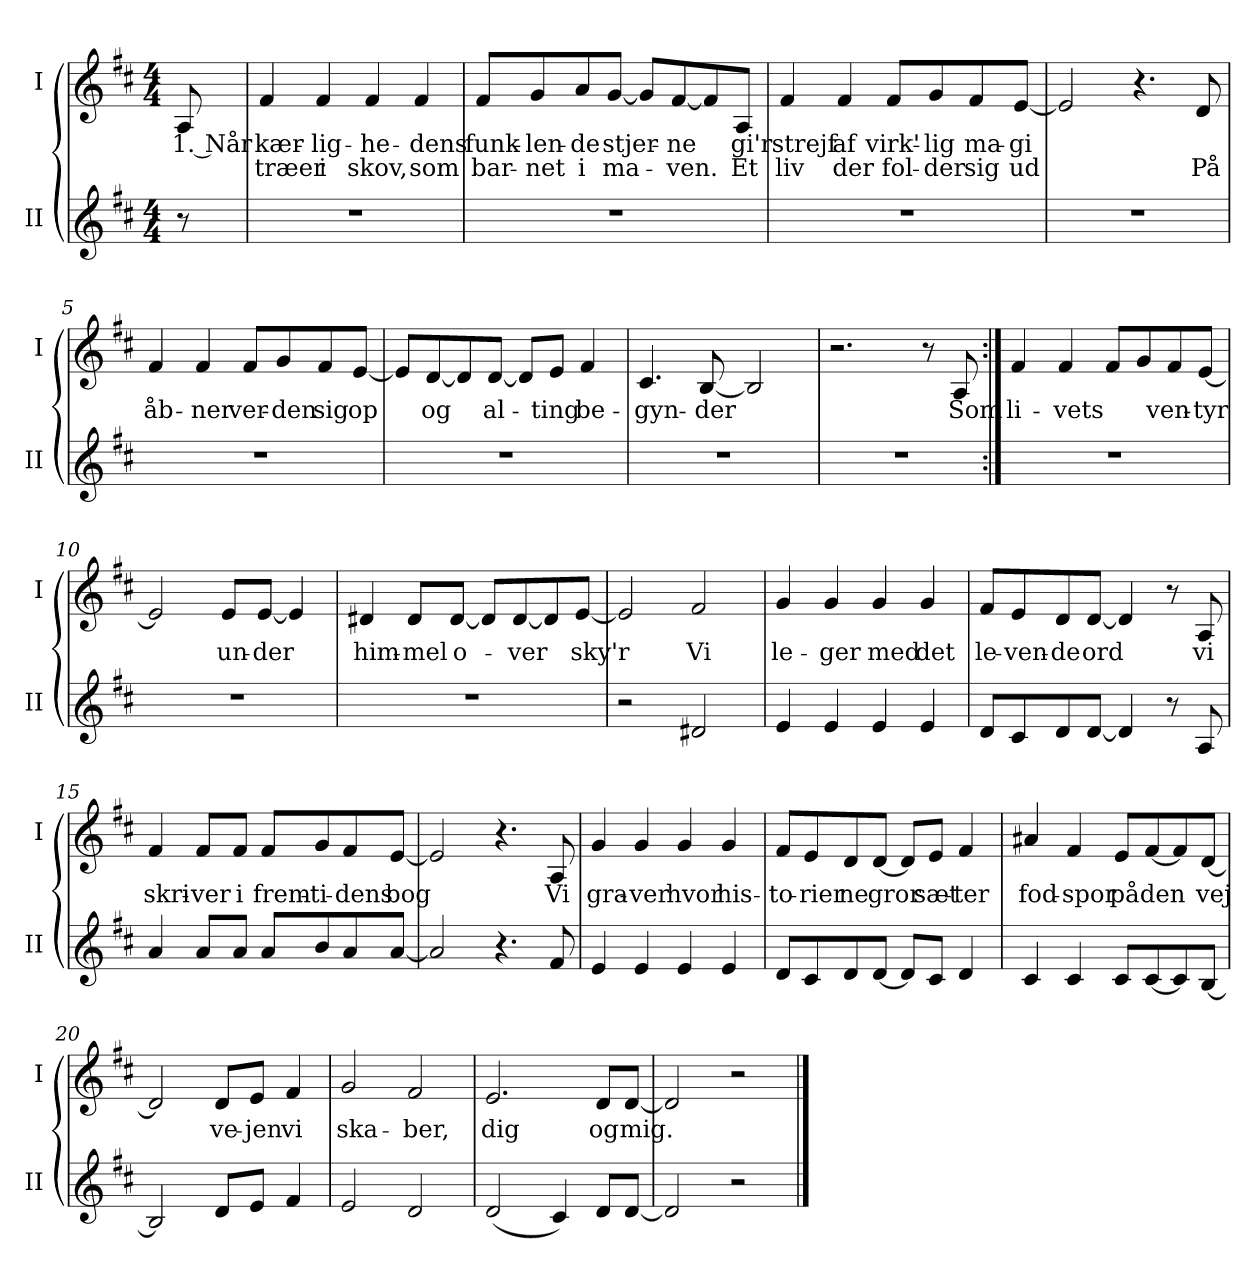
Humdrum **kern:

**kern	**kern	**text	**text
*part2	*part1	*part1	*part1
*staff2	*staff1	*staff1	*staff1
*I"II	*I"I	*	*
*I'II	*I'I	*	*
*clefG2	*clefG2	*	*
*k[f#c#]	*k[f#c#]	*	*
*M4/4	*M4/4	*	*
*MM80	*MM80	*	*
=	=	=	=
!	!	!LO:LY:b	!
8r	8A/	1. Når	.
=1	=1	=1	=1
!	!	!LO:LY:b	!LO:LY:b
1r	4f#/	kær-	træer
!	!	!LO:LY:b	!LO:LY:b
.	4f#/	-lig-	i
!	!	!LO:LY:b	!LO:LY:b
.	4f#/	-he-	skov,
!	!	!LO:LY:b	!LO:LY:b
.	4f#/	-dens	som
=2	=2	=2	=2
!	!	!LO:LY:b	!LO:LY:b
1r	8f#/L	funk-	bar-
!	!	!LO:LY:b	!LO:LY:b
.	8g/	-len-	-net
!	!	!LO:LY:b	!LO:LY:b
.	8a/	-de	i
!	!	!LO:LY:b	!LO:LY:b
.	[8g/J	stjer-	ma-
.	8g/L]	.	.
!	!	!LO:LY:b	!LO:LY:b
.	[8f#/	-ne	-ven.
.	8f#/]	.	.
!	!	!LO:LY:b	!LO:LY:b
.	8A/J	gi'r	Et
=3	=3	=3	=3
!	!	!LO:LY:b	!LO:LY:b
1r	4f#/	strejf	liv
!	!	!LO:LY:b	!LO:LY:b
.	4f#/	af	der
!	!	!LO:LY:b	!LO:LY:b
.	8f#/L	virk'-	fol-
!	!	!LO:LY:b	!LO:LY:b
.	8g/	-lig	-der
!	!	!LO:LY:b	!LO:LY:b
.	8f#/	ma-	sig
!	!	!LO:LY:b	!LO:LY:b
.	[8e/J	-gi	ud
!!LO:LB:g=z
=4	=4	=4	=4
1r	2e/]	.	.
.	4.r	.	.
!	!	!	!LO:LY:b
.	8d/	.	På
=5	=5	=5	=5
!	!	!LO:LY:b	!
1r	4f#/	åb-	.
!	!	!LO:LY:b	!
.	4f#/	-ner	.
!	!	!LO:LY:b	!
.	8f#/L	ver-	.
!	!	!LO:LY:b	!
.	8g/	-den	.
!	!	!LO:LY:b	!
.	8f#/	sig	.
!	!	!LO:LY:b	!
.	[8e/J	op	.
=6	=6	=6	=6
1r	8e/L]	.	.
!	!	!LO:LY:b	!
.	[8d/	og	.
.	8d/]	.	.
!	!	!LO:LY:b	!
.	[8d/J	al-	.
.	8d/L]	.	.
!	!	!LO:LY:b	!
.	8e/J	-ting	.
!	!	!LO:LY:b	!
.	4f#/	be-	.
=7	=7	=7	=7
!	!	!LO:LY:b	!
1r	4.c#/	-gyn-	.
!	!	!LO:LY:b	!
.	[8B/	-der	.
.	2B/]	.	.
=8	=8	=8	=8
1r	2.r	.	.
.	8r	.	.
!	!	!LO:LY:b	!
.	8A/	Som	.
!!LO:LB:g=z
=9:|!	=9:|!	=9:|!	=9:|!
!	!	!LO:LY:b	!
1r	4f#/	li-	.
!	!	!LO:LY:b	!
.	4f#/	-vets	.
.	8f#/L	.	.
.	8g/	.	.
!	!	!LO:LY:b	!
.	8f#/	-ven-	.
!	!	!LO:LY:b	!
.	[8e/J	-tyr	.
=10	=10	=10	=10
1r	2e/]	.	.
!	!	!LO:LY:b	!
.	8e/L	un-	.
!	!	!LO:LY:b	!
.	[8e/J	-der	.
.	4e/]	.	.
=11	=11	=11	=11
!	!	!LO:LY:b	!
1r	4d#X/	him-	.
!	!	!LO:LY:b	!
.	8d#/L	-mel	.
!	!	!LO:LY:b	!
.	[8d#/J	o-	.
.	8d#/L]	.	.
!	!	!LO:LY:b	!
.	[8d#/	-ver	.
.	8d#/]	.	.
!	!	!LO:LY:b	!
.	[8e/J	sky'r	.
=12	=12	=12	=12
2r	2e/]	.	.
!	!	!LO:LY:b	!
2d#X/	2f#/	Vi	.
=13	=13	=13	=13
!	!	!LO:LY:b	!
4e/	4g/	le-	.
!	!	!LO:LY:b	!
4e/	4g/	-ger	.
!	!	!LO:LY:b	!
4e/	4g/	med	.
!	!	!LO:LY:b	!
4e/	4g/	det	.
!!LO:LB:g=z
=14	=14	=14	=14
!	!	!LO:LY:b	!
8d/L	8f#/L	le-	.
!	!	!LO:LY:b	!
8c#/	8e/	-ven-	.
!	!	!LO:LY:b	!
8d/	8d/	-de	.
!	!	!LO:LY:b	!
[8d/J	[8d/J	ord	.
4d/]	4d/]	.	.
8r	8r	.	.
!	!	!LO:LY:b	!
8A/	8A/	vi	.
=15	=15	=15	=15
!	!	!LO:LY:b	!
4a/	4f#/	skri-	.
!	!	!LO:LY:b	!
8a/L	8f#/L	-ver	.
!	!	!LO:LY:b	!
8a/J	8f#/J	i	.
!	!	!LO:LY:b	!
8a/L	8f#/L	frem-	.
!	!	!LO:LY:b	!
8b/	8g/	-ti-	.
!	!	!LO:LY:b	!
8a/	8f#/	-dens	.
!	!	!LO:LY:b	!
[8a/J	[8e/J	bog	.
=16	=16	=16	=16
2a/]	2e/]	.	.
4.r	4.r	.	.
!	!	!LO:LY:b	!
8f#/	8A/	Vi	.
=17	=17	=17	=17
!	!	!LO:LY:b	!
4e/	4g/	gra-	.
!	!	!LO:LY:b	!
4e/	4g/	-ver	.
!	!	!LO:LY:b	!
4e/	4g/	hvor	.
!	!	!LO:LY:b	!
4e/	4g/	his-	.
!!LO:LB:g=z
=18	=18	=18	=18
!	!	!LO:LY:b	!
8d/L	8f#/L	-to-	.
!	!	!LO:LY:b	!
8c#/	8e/	-rier	.
!	!	!LO:LY:b	!
8d/	8d/	ne	.
!	!	!LO:LY:b	!
[8d/J	[8d/J	gror	.
8d/L]	8d/L]	.	.
!	!	!LO:LY:b	!
8c#/J	8e/J	sæt-	.
!	!	!LO:LY:b	!
4d/	4f#/	-ter	.
=19	=19	=19	=19
!	!	!LO:LY:b	!
4c#/	4a#X/	fod-	.
!	!	!LO:LY:b	!
4c#/	4f#/	-spor	.
!	!	!LO:LY:b	!
8c#/L	8e/L	på	.
!	!	!LO:LY:b	!
[8c#/	[8f#/	den	.
8c#/]	8f#/]	.	.
!	!	!LO:LY:b	!
[8B/J	[8d/J	vej	.
=20	=20	=20	=20
2B/]	2d/]	.	.
!	!	!LO:LY:b	!
8d/L	8d/L	ve-	.
!	!	!LO:LY:b	!
8e/J	8e/J	-jen	.
!	!	!LO:LY:b	!
4f#/	4f#/	vi	.
=21	=21	=21	=21
!	!	!LO:LY:b	!
2e/	2g/	ska-	.
!	!	!LO:LY:b	!
2d/	2f#/	-ber,	.
!!LO:PB:g=z
=22	=22	=22	=22
!	!	!LO:LY:b	!
(<2d/	2.e/	dig	.
4c#/)	.	.	.
!	!	!LO:LY:b	!
8d/L	8d/L	og	.
!	!	!LO:LY:b	!
[8d/J	[8d/J	mig.	.
=23	=23	=23	=23
2d/]	2d/]	.	.
2r	2r	.	.
==	==	==	==
*-	*-	*-	*-
